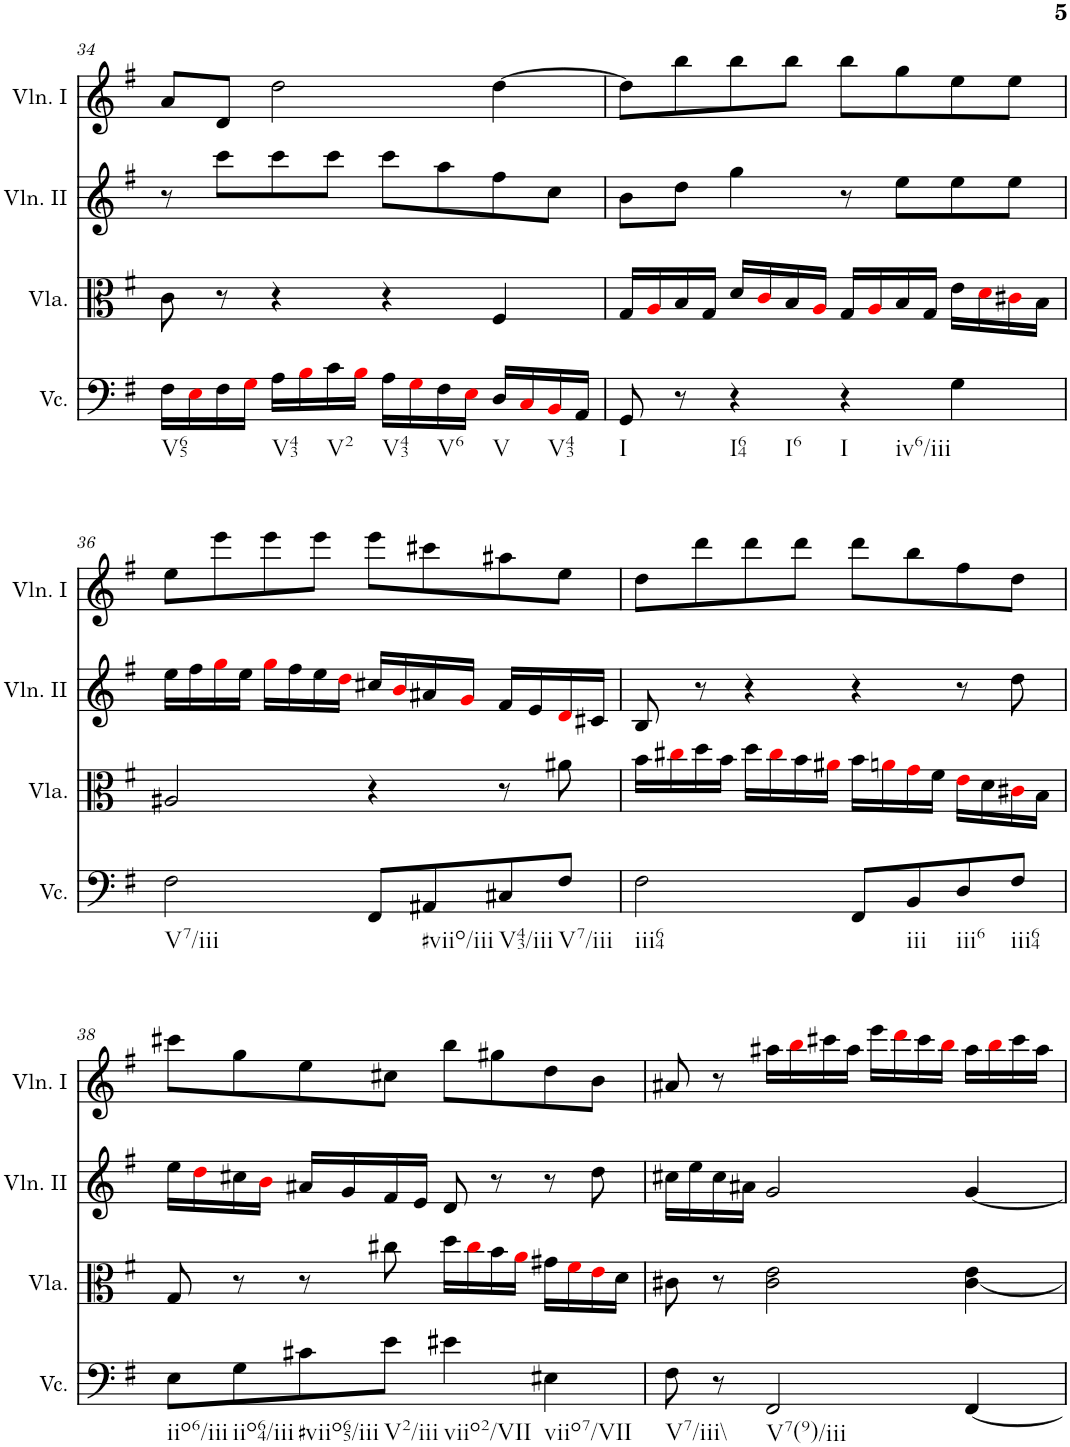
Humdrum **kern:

**kern	**kern	**kern	**kern
*part4	*part3	*part2	*part1
*staff4	*staff3	*staff2	*staff1
*I"Violoncello	*I"Viola	*I"Violino II	*I"Violino I
*I'Vc.	*I'Vla.	*I'Vln. II	*I'Vln. I
!!LO:PB:g=z
*clefF4	*clefC3	*clefG2	*clefG2
*k[f#]	*k[f#]	*k[f#]	*k[f#]
*M4/4	*M4/4	*M4/4	*M4/4
=34	=34	=34	=34
!LO:TX:b:t=V65	!	!	!
16F#\LL	8c\	8r	8a/L
16Ei\	.	.	.
16F#\	8r	8ccc\L	8d/J
16Gi\JJ	.	.	.
!LO:TX:b:t=V43	!	!	!
16A\LL	4r	8ccc\	2dd\
16Bi\	.	.	.
!LO:TX:b:t=V2	!	!	!
16c\	.	8ccc\J	.
16Bi\JJ	.	.	.
!LO:TX:b:t=V43	!	!	!
16A\LL	4r	8ccc\L	.
16Gi\	.	.	.
!LO:TX:b:t=V6	!	!	!
16F#\	.	8aa\	.
16Ei\JJ	.	.	.
!LO:TX:b:t=V	!	!	!
16D/LL	4F#/	8ff#\	[4dd\
16Ci/	.	.	.
!LO:TX:b:t=V43	!	!	!
16BBi/	.	8cc\J	.
16AA/JJ	.	.	.
=35	=35	=35	=35
!LO:TX:b:t=I	!	!	!
8GG/	16G/LL	8b\L	8dd\L]
.	16Ai/	.	.
8r	16B/	8dd\J	8bb\
.	16G/JJ	.	.
!LO:TX:b:t=I64	!	!	!
!LO:TX:b:t=I6	!	!	!
4r	16d/LL	4gg\	8bb\
.	16ci/	.	.
.	16B/	.	8bb\J
.	16Ai/JJ	.	.
!LO:TX:b:t=I	!	!	!
!LO:TX:b:t=iv6/iii	!	!	!
4r	16G/LL	8r	8bb\L
.	16Ai/	.	.
.	16B/	8ee\L	8gg\
.	16G/JJ	.	.
4G\	16e\LL	8ee\	8ee\
.	16di\	.	.
.	16c#Xi\	8ee\J	8ee\J
.	16B\JJ	.	.
!!LO:LB:g=z
=36	=36	=36	=36
!LO:TX:b:t=V7/iii	!	!	!
2F#\	2A#X/	16ee\LL	8ee\L
.	.	16ff#\	.
.	.	16ggi\	8eee\
.	.	16ee\JJ	.
.	.	16ggi\LL	8eee\
.	.	16ff#\	.
.	.	16ee\	8eee\J
.	.	16ddi\JJ	.
8FF#/L	4r	16cc#X/LL	8eee\L
.	.	16bi/	.
!LO:TX:b:t=#viio/iii	!	!	!
8AA#X/	.	16a#X/	8ccc#X\
.	.	16gi/JJ	.
!LO:TX:b:t=V43/iii	!	!	!
8C#X/	8r	16f#/LL	8aa#X\
.	.	16e/	.
!LO:TX:b:t=V7/iii	!	!	!
8F#/J	8a#X\	16di/	8ee\J
.	.	16c#X/JJ	.
=37	=37	=37	=37
!LO:TX:b:t=iii64	!	!	!
2F#\	16b\LL	8B/	8dd\L
.	16cc#Xi\	.	.
.	16dd\	8r	8ddd\
.	16b\JJ	.	.
.	16dd\LL	4r	8ddd\
.	16cc#i\	.	.
.	16b\	.	8ddd\J
.	16a#Xi\JJ	.	.
8FF#/L	16b\LL	4r	8ddd\L
.	16ani\	.	.
!LO:TX:b:t=iii	!	!	!
8BB/	16gi\	.	8bb\
.	16f#\JJ	.	.
!LO:TX:b:t=iii6	!	!	!
8D/	16ei\LL	8r	8ff#\
.	16d\	.	.
!LO:TX:b:t=iii64	!	!	!
8F#/J	16c#Xi\	8dd\	8dd\J
.	16B\JJ	.	.
!!LO:LB:g=z
=38	=38	=38	=38
!LO:TX:b:t=iio6/iii	!	!	!
8E\L	8G/	16ee\LL	8ccc#X\L
.	.	16ddi\	.
!LO:TX:b:t=iio64/iii	!	!	!
8G\	8r	16cc#X\	8gg\
.	.	16bi\JJ	.
!LO:TX:b:t=#viio65/iii	!	!	!
8c#X\	8r	16a#X/LL	8ee\
.	.	16g/	.
!LO:TX:b:t=V2/iii	!	!	!
8e\J	8cc#X\	16f#/	8cc#X\J
.	.	16e/JJ	.
!LO:TX:b:t=viio2/VII	!	!	!
4e#X\	16dd\LL	8d/	8bb\L
.	16cc#i\	.	.
.	16b\	8r	8gg#X\
.	16ai\JJ	.	.
!LO:TX:b:t=viio7/VII	!	!	!
4E#X\	16g#X\LL	8r	8dd\
.	16f#i\	.	.
.	16ei\	8dd\	8b\J
.	16d\JJ	.	.
=39	=39	=39	=39
!LO:TX:b:t=V7/iii\\	!	!	!
8F#\	8c#X\	16cc#X\LL	8a#X/
.	.	16ee\	.
8r	8r	16cc#\	8r
.	.	16a#X\JJ	.
!LO:TX:b:t=V7(9)/iii	!	!	!
2FF#/	2c#\ 2e\	2g/	16aa#X\LL
.	.	.	16bbi\
.	.	.	16ccc#X\
.	.	.	16aa#\JJ
.	.	.	16eee\LL
.	.	.	16dddi\
.	.	.	16ccc#\
.	.	.	16bbi\JJ
[4FF#/	[4c#\ 4e\	[4g/	16aa#\LL
.	.	.	16bbi\
.	.	.	16ccc#\
.	.	.	16aa#\JJ
=	=	=	=
*-	*-	*-	*-
